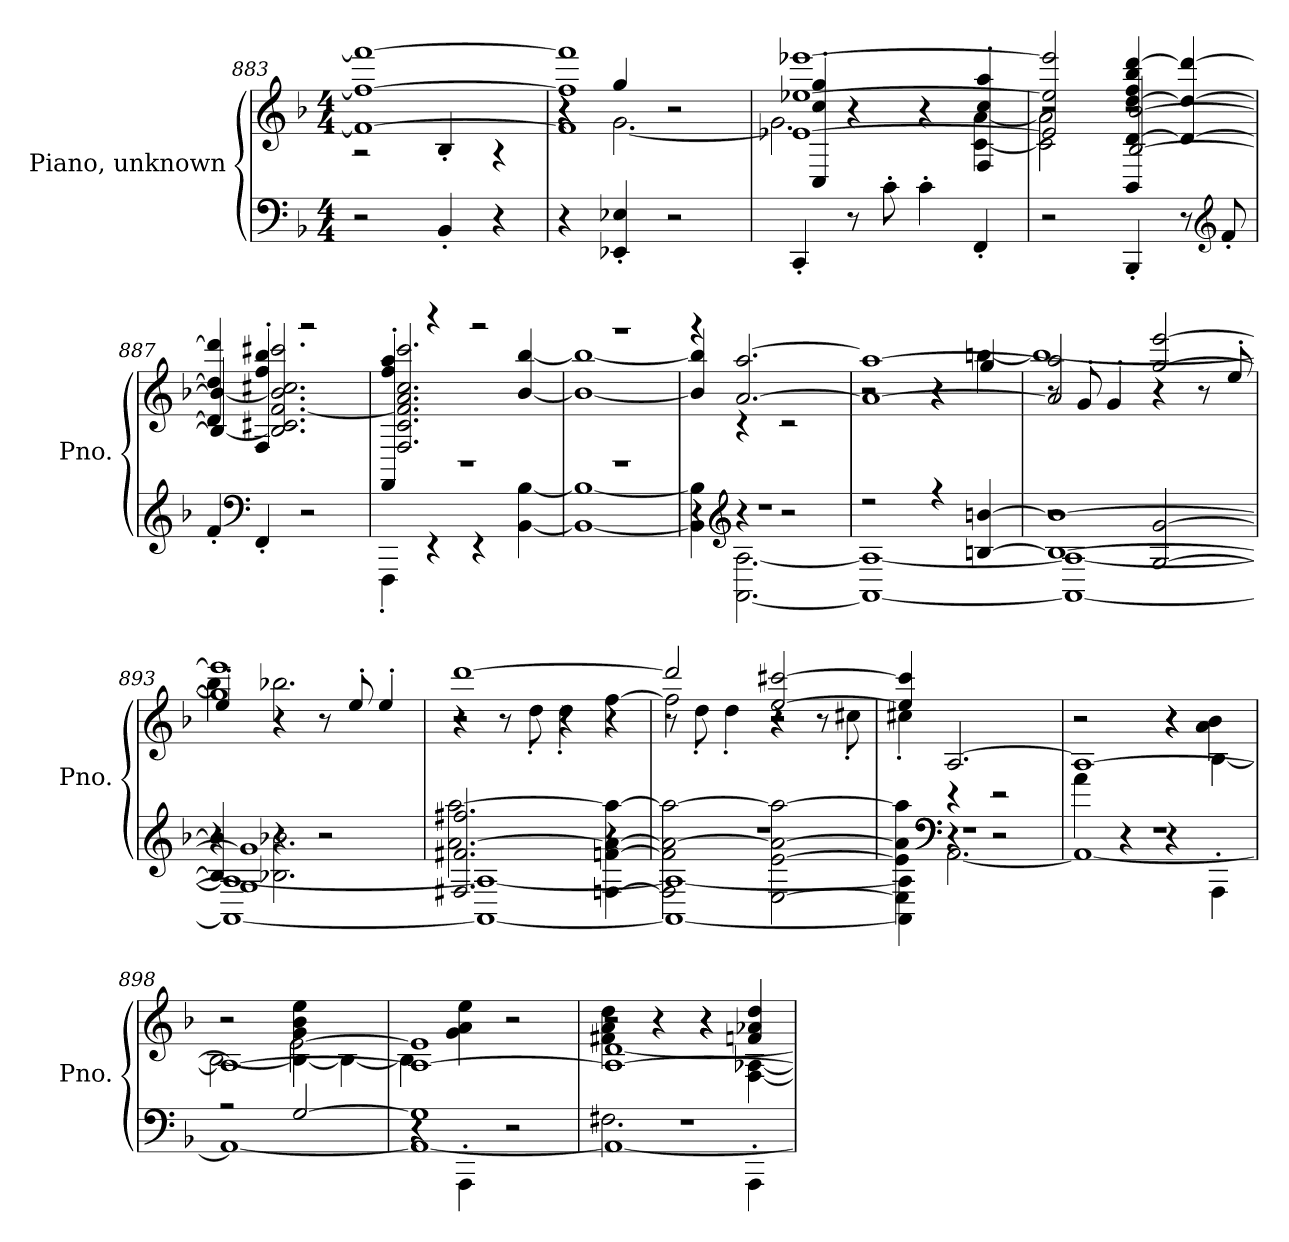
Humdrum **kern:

**kern	**kern
*part1	*part1
*staff2	*staff1
*I"Piano, unknown	*
*I'Pno.	*
!!LO:LB:g=z
*clefF4	*clefG2
*k[b-]	*k[b-]
*M4/4	*M4/4
=883	=883
*	*^
2r	1f_ 1ff_ 1fff_	2r
4BB-'/	.	4B-'/
4r	.	4r
=884	=884	=884
*	*	*^
4r	1f] 1ff] 1fff]	4r	4r
4EE-X/' 4E-X/'	.	[2.g\	4gg/
2r	.	.	2r
=885	=885	=885	=885
4CC'/	[1e-X [1ee-X [1eee-X	2.g\]	4C/' 4cc/' 4gg/'
8r	.	.	4r
8c'\	.	.	.
4c'\	.	.	4r
4FF'/	.	[4c\ [4a\	4F/' 4cc/' 4aa/'
=886	=886	=886	=886
2r	2e-/] 2ee-/] 2eee-/]	2c\] 2a\]	2r
4BBB-'/	4BB-/ [4d/ [4dd/ 4ff/ 4bb-/ [4ddd/	2r	[2B-/ [2b-/
8r	4d/_ 4dd/_ 4ddd/_	.	.
*clefG2	*	*	*
8f'/	.	.	.
*	*	*v	*v
=887	=887	=887
4f'/	4d/] 4dd/] 4ddd/]	4B-/_ 4b-/_
*clefF4	*	*
4FF'/	4F/' 4ff/' 4bb-/'	2.B-/] 2.c#X/ [2.f/ 2.b-/] 2.cc#X/ 2.ccc#X/
2r	2r	.
=888	=888	=888
*^	*	*
1r	4FFF'\	4FF/' 4ff/' 4aa/'	2.F/ 2.c/ 2.f/] 2.a/ 2.cc/ 2.ccc/
.	4r	4r	.
.	4r	2r	.
.	[4BB-\ [4B-\	.	[4b-/ [4bb-/
=889	=889	=889	=889
1r	1BB-_ 1B-_	1r	1b-_ 1bb-_
!!LO:LB:g=z	!!
=890	=890	=890	=890
*	*^	*	*
1r	4r	4BB-\] 4B-\]	4r	4b-/] 4bb-/]
*clefG2	*	*	*	*
.	[2.AA\ [2.A\	4r	[2.a/ [2.aa/	4r
.	.	2r	.	2r
*	*v	*v	*	*
=891	=891	=891	=891
*	*	*	*^
2r	1AA_ 1A_	1a_ 1aa_	2r	2r
4r	.	.	4r	4r
[4Bn/ [4bn/	.	.	[4bbn\	4gg/
=892	=892	=892	=892	=892
*	*^	*	*	*
1B_ 1b_	1AA_ 1A_	2r	2a/] 2aa/]	1bb_	8r
.	.	.	.	.	8g'/
.	.	.	.	.	4g'/
.	.	[2G/ [2g/	[2gg/ [2eee/	.	4r
.	.	.	.	.	8r
.	.	.	.	.	8ee'/
=893	=893	=893	=893	=893	=893
*	*	*^	*	*	*
4B/] 4b/]	1AA_ 1A_	1G] 1g]	4r	1gg] 1eee]	4bb\]	4ee'/
4r	.	.	2.B-X\ 2.b-X\	.	2.bb-X\	4r
2r	.	.	.	.	.	8r
.	.	.	.	.	.	8ee'/
.	.	.	.	.	.	4ee'/
*	*	*v	*v	*	*	*
=894	=894	=894	=894	=894	=894
2.F#X/ 2.f#X/ 2.ff#X/	1AA_ 1A_	[2.a\ [2.aa\	[1ddd	4r	2r
.	.	.	.	8r	.
.	.	.	.	8dd'\	.
.	.	.	.	4dd'\	4r
4r	.	[4Fn\ [4fn\ 4a\_ 4aa\_	.	4r	[4ff\
=895	=895	=895	=895	=895	=895
1r	1AA_ 1A_	2F\] 2f\] 2a\_ 2aa\_	2ddd/]	8r	2ff\]
.	.	.	.	8dd'\	.
.	.	.	.	4dd'\	.
.	.	[2E\ [2e\ 2a\_ 2aa\_	[2ee/ [2ccc#X/	4r	2r
.	.	.	.	8r	.
.	.	.	.	8cc#X'\	.
*	*	*	*	*v	*v
!!LO:LB:g=z
=896	=896	=896	=896	=896
1r	4AA\] 4A\]	4E\] 4e\] 4a\] 4aa\]	4ee/] 4ccc#/]	4cc#X'\
*clefF4	*	*	*	*
.	[2.AA\	4r	[2.A/	4r
.	.	2r	.	2r
=897	=897	=897	=897	=897
*	*	*	*	*^
1r	1AA_	4a\	1A_	2r	2r
.	.	4r	.	.	.
.	.	4r	.	4r	4r
.	.	4AAA'\	.	[4B-\	4a\ 4b-\
*	*v	*v	*	*	*
=898	=898	=898	=898	=898
2r	1AA_	1A_	2B-\_	2r
[2G/	.	.	4B-\_ 4g\ 4b-\ 4ee\	[2e\
.	.	.	4B-\_	.
=899	=899	=899	=899	=899
*	*^	*	*	*
1G]	1AA_	4r	1A_	4B-\]	1e]
.	.	4AAA'\	.	4g\ 4a\ 4ee\	.
.	.	2r	.	2r	.
=900	=900	=900	=900	=900	=900
*	*	*	*	*	*^
1r	1AA_	2.F#X\	1A_	4f#X\ 4a\ 4dd\	2r	[1d
.	.	.	.	4r	.	.
.	.	.	.	4r	4r	.
.	.	4AAA'\	.	[4F\ [4A-X\	4fn/ 4a-X/ 4dd/	.
*v	*v	*v	*	*	*	*
*	*v	*v	*v	*v
=	=
*-	*-
